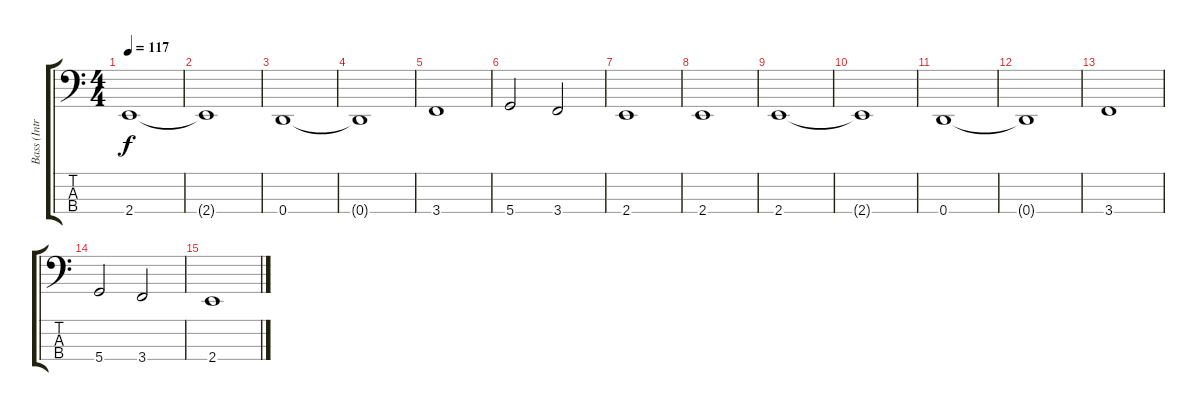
\track ("Bass (Intro)" "Bass (Intr") {instrument electricbassfinger}
\staff {score tabs}
\tuning (G2 D2 A1 D1) {hide}
\ts (4 4)
\tempo 117
\clef f4
\ks c
2.4.1{dy f} |
2.4{t}.1 |
0.4.1 |
0.4{t}.1 |
3.4.1 |
5.4.2 3.4.2 |
2.4.1 |
2.4.1 |
2.4.1 |
2.4{t}.1 |
0.4.1 |
0.4{t}.1 |
3.4.1 |
5.4.2 3.4.2 |
2.4.1
